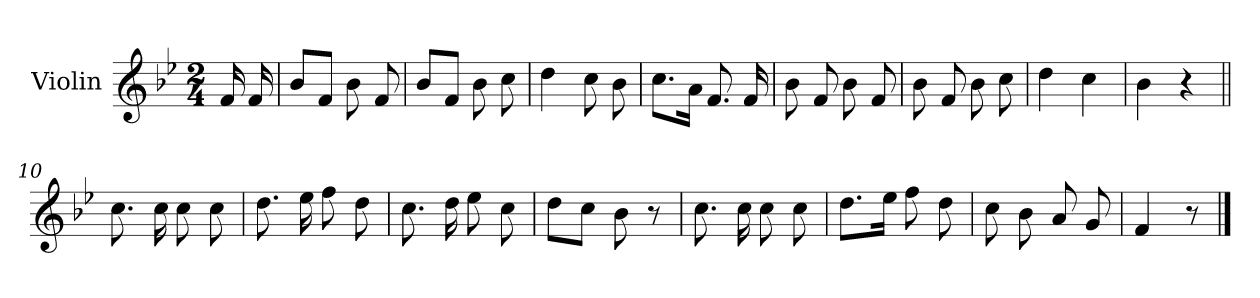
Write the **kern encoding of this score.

**kern
*part1
*staff1
*I"Violin
*I'Vln.
*clefG2
*k[b-e-]
*M2/4
=1
16f
16f
=2
8b-L
8fJ
8b-
8f
=3
8b-L
8fJ
8b-
8cc
=4
4dd
8cc
8b-
=5
8.ccL
16aJk
8.f
16f
=6
8b-
8f
8b-
8f
=7
8b-
8f
8b-
8cc
=8
4dd
4cc
!!LO:LB:g=z
=9
4b-
4r
=10||
8.cc
16cc
8cc
8cc
=11
8.dd
16ee-
8ff
8dd
=12
8.cc
16dd
8ee-
8cc
=13
8ddL
8ccJ
8b-
8r
=14
8.cc
16cc
8cc
8cc
=15
8.ddL
16ee-Jk
8ff
8dd
=16
8cc
8b-
8a
8g
!!LO:LB:g=z
=17
4f
8r
==
*-
